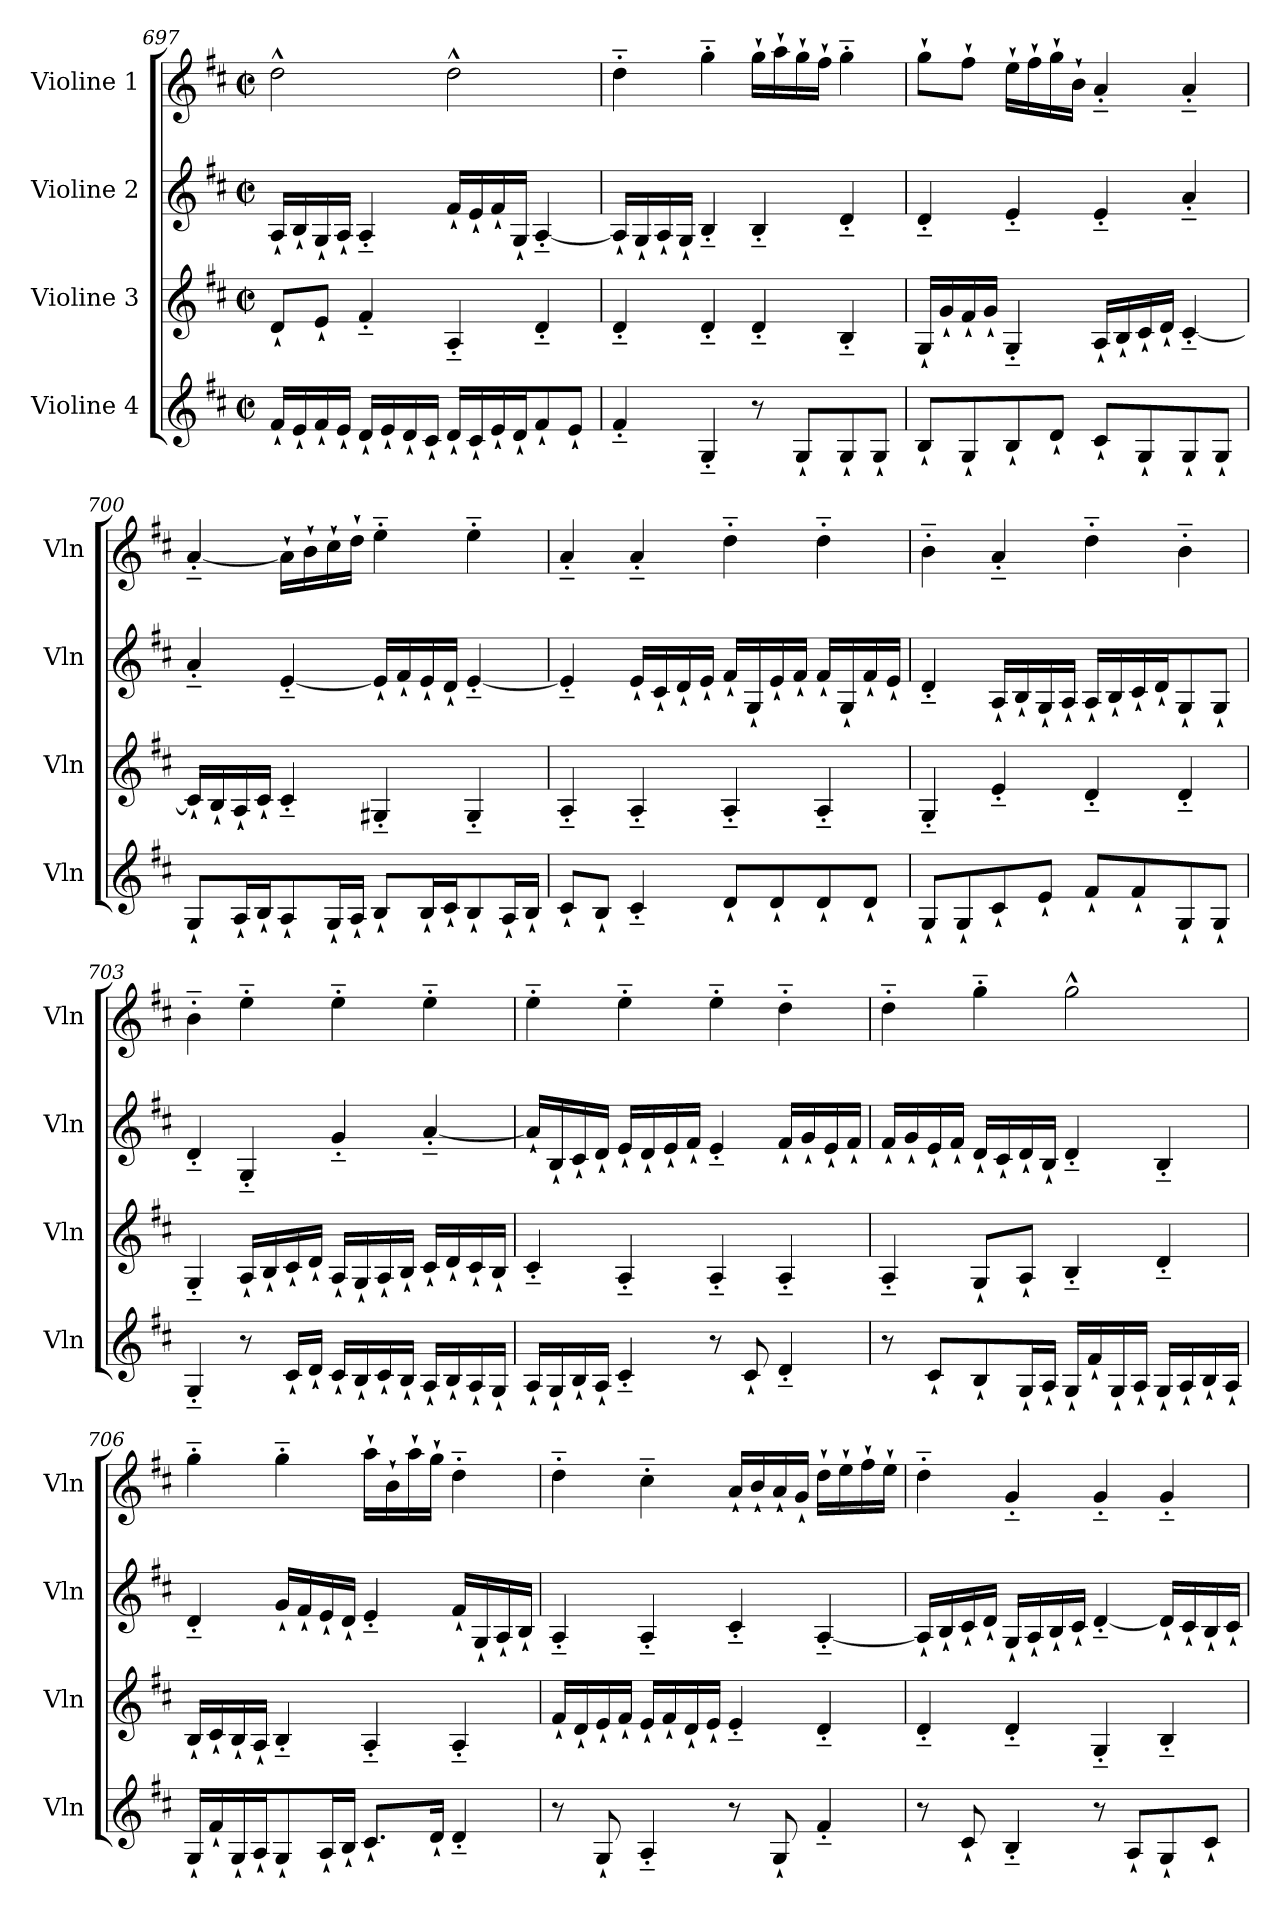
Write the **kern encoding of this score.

**kern	**kern	**kern	**kern
*part4	*part3	*part2	*part1
*staff4	*staff3	*staff2	*staff1
*I"Violine 4	*I"Violine 3	*I"Violine 2	*I"Violine 1
*I'Vln	*I'Vln	*I'Vln	*I'Vln
*clefG2	*clefG2	*clefG2	*clefG2
*k[f#c#]	*k[f#c#]	*k[f#c#]	*k[f#c#]
*D:	*D:	*D:	*D:
*M2/2	*M2/2	*M2/2	*M2/2
*met(c|)	*met(c|)	*met(c|)	*met(c|)
=697	=697	=697	=697
16f#`/LL	8d`/L	16A`/LL	2dd^^\
16e`/	.	16B`/	.
16f#`/	8e`/J	16G`/	.
16e`/JJ	.	16A`/JJ	.
16d`/LL	4f#~'/	4A~'/	.
16e`/	.	.	.
16d`/	.	.	.
16c#`/JJ	.	.	.
16d`/LL	4A~'/	16f#`/LL	2dd^^\
16c#`/	.	16e`/	.
16e`/	.	16f#`/	.
16d`/J	.	16G`/JJ	.
8f#`/	4d~'/	[4A~'/	.
8e`/J	.	.	.
=698	=698	=698	=698
4f#~'/	4d~'/	16A`/LL]	4dd~'\
.	.	16G`/	.
.	.	16A`/	.
.	.	16G`/JJ	.
4G~'/	4d~'/	4B~'/	4gg~'\
8r	4d~'/	4B~'/	16gg`\LL
.	.	.	16aa`\
8G`/L	.	.	16gg`\
.	.	.	16ff#`\JJ
8G`/	4B~'/	4d~'/	4gg~'\
8G`/J	.	.	.
!!LO:LB:g=z
=699	=699	=699	=699
8B`/L	16G`/LL	4d~'/	8gg`\L
.	16g`/	.	.
8G`/	16f#`/	.	8ff#`\J
.	16g`/JJ	.	.
8B`/	4G~'/	4e~'/	16ee`\LL
.	.	.	16ff#`\
8d`/J	.	.	16gg`\
.	.	.	16b`\JJ
8c#`/L	16A`/LL	4e~'/	4a~'/
.	16B`/	.	.
8G`/	16c#`/	.	.
.	16d`/JJ	.	.
8G`/	[4c#~'/	4a~'/	4a~'/
8G`/J	.	.	.
=700	=700	=700	=700
8G`/L	16c#`/LL]	4a~'/	[4a~'/
.	16B`/	.	.
16A`/L	16A`/	.	.
16B`/J	16c#`/JJ	.	.
8A`/	4c#~'/	[4e~'/	16a`\LL]
.	.	.	16b`\
16G`/L	.	.	16cc#`\
16A`/JJ	.	.	16dd`\JJ
8B`/L	4G#X~'/	16e`/LL]	4ee~'\
.	.	16f#`/	.
16B`/L	.	16e`/	.
16c#`/J	.	16d`/JJ	.
8B`/	4G#~'/	[4e~'/	4ee~'\
16A`/L	.	.	.
16B`/JJ	.	.	.
!!LO:PB:g=z
=701	=701	=701	=701
8c#`/L	4A~'/	4e~'/]	4a~'/
8B`/J	.	.	.
4c#~'/	4A~'/	16e`/LL	4a~'/
.	.	16c#`/	.
.	.	16d`/	.
.	.	16e`/JJ	.
8d`/L	4A~'/	16f#`/LL	4dd~'\
.	.	16G`/	.
8d`/	.	16e`/	.
.	.	16f#`/JJ	.
8d`/	4A~'/	16f#`/LL	4dd~'\
.	.	16G`/	.
8d`/J	.	16f#`/	.
.	.	16e`/JJ	.
=702	=702	=702	=702
8G`/L	4G~'/	4d~'/	4b~'\
8G`/	.	.	.
8c#`/	4e~'/	16A`/LL	4a~'/
.	.	16B`/	.
8e`/J	.	16G`/	.
.	.	16A`/JJ	.
8f#`/L	4d~'/	16A`/LL	4dd~'\
.	.	16B`/	.
8f#`/	.	16c#`/	.
.	.	16d`/J	.
8G`/	4d~'/	8G`/	4b~'\
8G`/J	.	8G`/J	.
=703	=703	=703	=703
4G~'/	4G~'/	4d~'/	4b~'\
8r	16A`/LL	4G~'/	4ee~'\
.	16B`/	.	.
16c#`/LL	16c#`/	.	.
16d`/JJ	16d`/JJ	.	.
16c#`/LL	16A`/LL	4g~'/	4ee~'\
16B`/	16G`/	.	.
16c#`/	16A`/	.	.
16B`/JJ	16B`/JJ	.	.
16A`/LL	16c#`/LL	[4a~'/	4ee~'\
16B`/	16d`/	.	.
16A`/	16c#`/	.	.
16G`/JJ	16B`/JJ	.	.
!!LO:LB:g=z
=704	=704	=704	=704
16A`/LL	4c#~'/	16a`/LL]	4ee~'\
16G`/	.	16B`/	.
16B`/	.	16c#`/	.
16A`/JJ	.	16d`/JJ	.
4c#~'/	4A~'/	16e`/LL	4ee~'\
.	.	16d`/	.
.	.	16e`/	.
.	.	16f#`/JJ	.
8r	4A~'/	4e~'/	4ee~'\
8c#`/	.	.	.
4d~'/	4A~'/	16f#`/LL	4dd~'\
.	.	16g`/	.
.	.	16e`/	.
.	.	16f#`/JJ	.
=705	=705	=705	=705
8r	4A~'/	16f#`/LL	4dd~'\
.	.	16g`/	.
8c#`/L	.	16e`/	.
.	.	16f#`/JJ	.
8B`/	8G`/L	16d`/LL	4gg~'\
.	.	16c#`/	.
16G`/L	8A`/J	16d`/	.
16A`/JJ	.	16B`/JJ	.
16G`/LL	4B~'/	4d~'/	2gg^^\
16f#`/	.	.	.
16G`/	.	.	.
16A`/JJ	.	.	.
16G`/LL	4d~'/	4B~'/	.
16A`/	.	.	.
16B`/	.	.	.
16A`/JJ	.	.	.
!!LO:LB:g=z
=706	=706	=706	=706
16G`/LL	16B`/LL	4d~'/	4gg~'\
16f#`/	16c#`/	.	.
16G`/	16B`/	.	.
16A`/J	16A`/JJ	.	.
8G`/	4B~'/	16g`/LL	4gg~'\
.	.	16f#`/	.
16A`/L	.	16e`/	.
16B`/JJ	.	16d`/JJ	.
8.c#`/L	4A~'/	4e~'/	16aa`\LL
.	.	.	16b`\
.	.	.	16aa`\
16d`/Jk	.	.	16gg`\JJ
4d~'/	4A~'/	16f#`/LL	4dd~'\
.	.	16G`/	.
.	.	16A`/	.
.	.	16B`/JJ	.
=707	=707	=707	=707
8r	16f#`/LL	4A~'/	4dd~'\
.	16d`/	.	.
8G`/	16e`/	.	.
.	16f#`/JJ	.	.
4A~'/	16e`/LL	4A~'/	4cc#~'\
.	16f#`/	.	.
.	16d`/	.	.
.	16e`/JJ	.	.
8r	4e~'/	4c#~'/	16a`/LL
.	.	.	16b`/
8G`/	.	.	16a`/
.	.	.	16g`/JJ
4f#~'/	4d~'/	[4A~'/	16dd`\LL
.	.	.	16ee`\
.	.	.	16ff#`\
.	.	.	16ee`\JJ
!!LO:PB:g=z
=708	=708	=708	=708
8r	4d~'/	16A`/LL]	4dd~'\
.	.	16B`/	.
8c#`/	.	16c#`/	.
.	.	16d`/JJ	.
4B~'/	4d~'/	16G`/LL	4g~'/
.	.	16A`/	.
.	.	16B`/	.
.	.	16c#`/JJ	.
8r	4G~'/	[4d~'/	4g~'/
8A`/L	.	.	.
8G`/	4B~'/	16d`/LL]	4g~'/
.	.	16c#`/	.
8c#`/J	.	16B`/	.
.	.	16c#`/JJ	.
=	=	=	=
*-	*-	*-	*-
